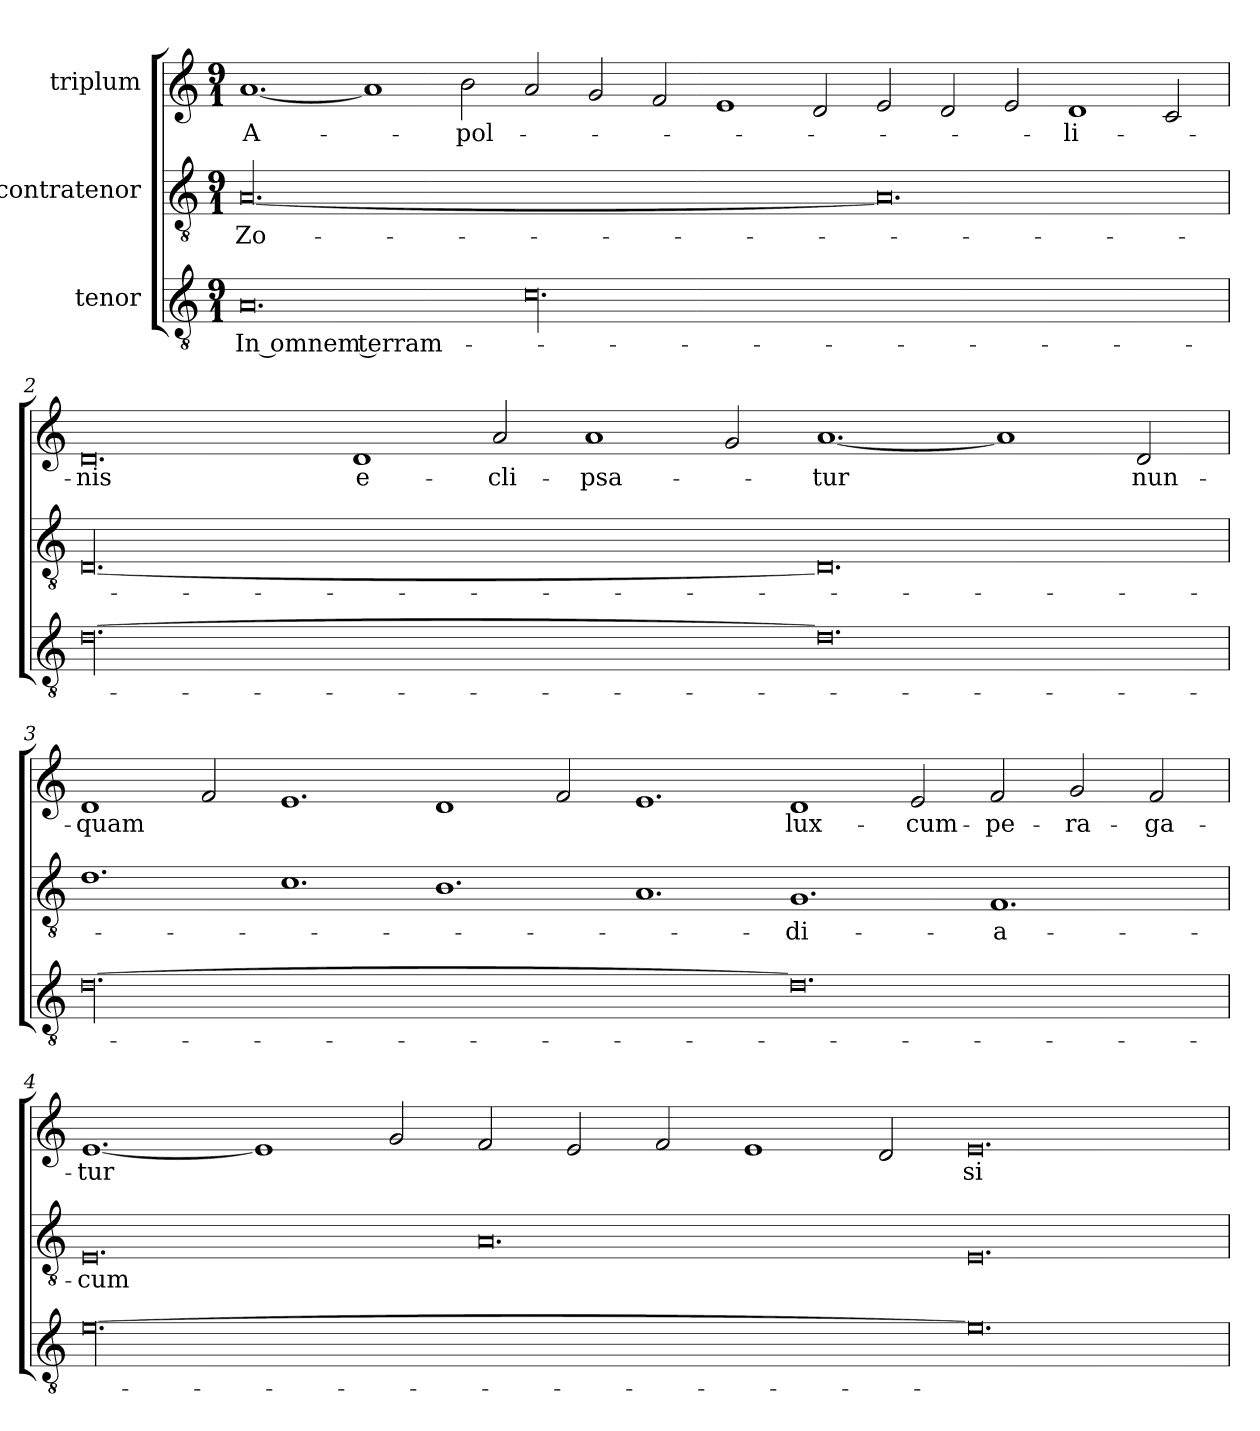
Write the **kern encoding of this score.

**kern	**text	**kern	**text	**kern	**text
*part3	*part3	*part2	*part2	*part1	*part1
*staff3	*staff3	*staff2	*staff2	*staff1	*staff1
*I"tenor	*	*I"contratenor	*	*I"triplum	*
*clefGv2	*	*clefGv2	*	*clefG2	*
*k[]	*	*k[]	*	*k[]	*
*C:	*	*C:	*	*C:	*
*M9/1	*	*M9/1	*	*M9/1	*
=1	=1	=1	=1	=1	=1
0.A/	In omnem terram-	[00.A/	Zo-	[1.a/	A-
.	.	.	.	1a/]	.
.	.	.	.	2b\	-pol-
00.c\	.	.	.	2a/	.
.	.	.	.	2g/	.
.	.	.	.	2f/	.
.	.	.	.	1e/	.
.	.	.	.	2d/	.
.	.	0.A/]	.	2e/	.
.	.	.	.	2d/	.
.	.	.	.	2e/	.
.	.	.	.	1d/	-li-
.	.	.	.	2c/	.
=2	=2	=2	=2	=2	=2
[00.d\	.	[00.D/	.	0.d/	-nis
.	.	.	.	1d/	e-
.	.	.	.	2a/	-cli-
.	.	.	.	1a/	-psa-
.	.	.	.	2g/	.
0.d\]	.	0.D/]	.	[1.a/	-tur
.	.	.	.	1a/]	.
.	.	.	.	2d/	nun-
=3	=3	=3	=3	=3	=3
[00.d\	.	1.d\	.	1d/	-quam
.	.	.	.	2f/	.
.	.	1.c\	.	1.e/	.
.	.	1.B\	.	1d/	.
.	.	.	.	2f/	.
.	.	1.A/	.	1.e/	.
0.d\]	.	1.G/	-di-	1d/	lux-
.	.	.	.	2e/	cum-
.	.	1.F/	-a-	2f/	pe-
.	.	.	.	2g/	-ra-
.	.	.	.	2f/	-ga-
=4	=4	=4	=4	=4	=4
[00.e\	.	0.E/	-cum	[1.e/	-tur
.	.	.	.	1e/]	.
.	.	.	.	2g/	.
.	.	0.A/	.	2f/	.
.	.	.	.	2e/	.
.	.	.	.	2f/	.
.	.	.	.	1e/	.
.	.	.	.	2d/	.
0.e\]	.	0.E/	.	0.e/	si-
=	=	=	=	=	=
*-	*-	*-	*-	*-	*-
